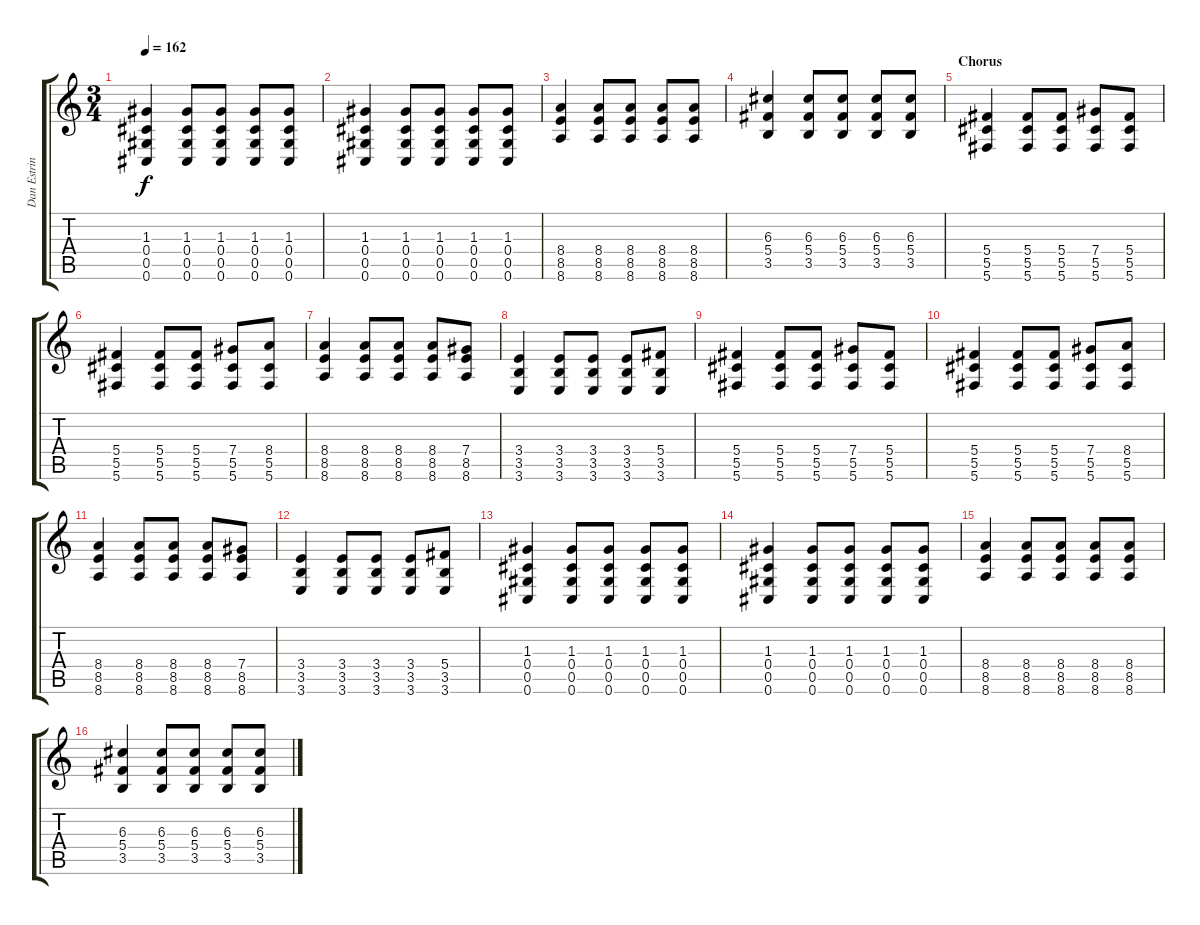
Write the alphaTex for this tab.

\track ("Dan Estrin" "Dan Estrin") {instrument distortionguitar}
\staff {score tabs}
\tuning (Eb4 Bb3 G3 Db3 Ab2 Db2) {hide}
\ts (3 4)
\tempo 162
\clef g2
\ks c
(1.3 0.4 0.5 0.6).4{dy f} (1.3 0.4 0.5 0.6).8 (1.3 0.4 0.5 0.6).8 (1.3 0.4 0.5 0.6).8 (1.3 0.4 0.5 0.6).8 |
(1.3 0.4 0.5 0.6).4 (1.3 0.4 0.5 0.6).8 (1.3 0.4 0.5 0.6).8 (1.3 0.4 0.5 0.6).8 (1.3 0.4 0.5 0.6).8 |
(8.4 8.5 8.6).4 (8.4 8.5 8.6).8 (8.4 8.5 8.6).8 (8.4 8.5 8.6).8 (8.4 8.5 8.6).8 |
(6.3 5.4 3.5).4 (6.3 5.4 3.5).8 (6.3 5.4 3.5).8 (6.3 5.4 3.5).8 (6.3 5.4 3.5).8 |
\section ("" "Chorus")
(5.4 5.5 5.6).4 (5.4 5.5 5.6).8 (5.4 5.5 5.6).8 (7.4 5.5 5.6).8 (5.4 5.5 5.6).8 |
(5.4 5.5 5.6).4 (5.4 5.5 5.6).8 (5.4 5.5 5.6).8 (7.4 5.5 5.6).8 (8.4 5.5 5.6).8 |
(8.4 8.5 8.6).4 (8.4 8.5 8.6).8 (8.4 8.5 8.6).8 (8.4 8.5 8.6).8 (7.4 8.5 8.6).8 |
(3.4 3.5 3.6).4 (3.4 3.5 3.6).8 (3.4 3.5 3.6).8 (3.4 3.5 3.6).8 (5.4 3.5 3.6).8 |
(5.4 5.5 5.6).4 (5.4 5.5 5.6).8 (5.4 5.5 5.6).8 (7.4 5.5 5.6).8 (5.4 5.5 5.6).8 |
(5.4 5.5 5.6).4 (5.4 5.5 5.6).8 (5.4 5.5 5.6).8 (7.4 5.5 5.6).8 (8.4 5.5 5.6).8 |
(8.4 8.5 8.6).4 (8.4 8.5 8.6).8 (8.4 8.5 8.6).8 (8.4 8.5 8.6).8 (7.4 8.5 8.6).8 |
(3.4 3.5 3.6).4 (3.4 3.5 3.6).8 (3.4 3.5 3.6).8 (3.4 3.5 3.6).8 (5.4 3.5 3.6).8 |
(1.3 0.4 0.5 0.6).4 (1.3 0.4 0.5 0.6).8 (1.3 0.4 0.5 0.6).8 (1.3 0.4 0.5 0.6).8 (1.3 0.4 0.5 0.6).8 |
(1.3 0.4 0.5 0.6).4 (1.3 0.4 0.5 0.6).8 (1.3 0.4 0.5 0.6).8 (1.3 0.4 0.5 0.6).8 (1.3 0.4 0.5 0.6).8 |
(8.4 8.5 8.6).4 (8.4 8.5 8.6).8 (8.4 8.5 8.6).8 (8.4 8.5 8.6).8 (8.4 8.5 8.6).8 |
(6.3 5.4 3.5).4 (6.3 5.4 3.5).8 (6.3 5.4 3.5).8 (6.3 5.4 3.5).8 (6.3 5.4 3.5).8
